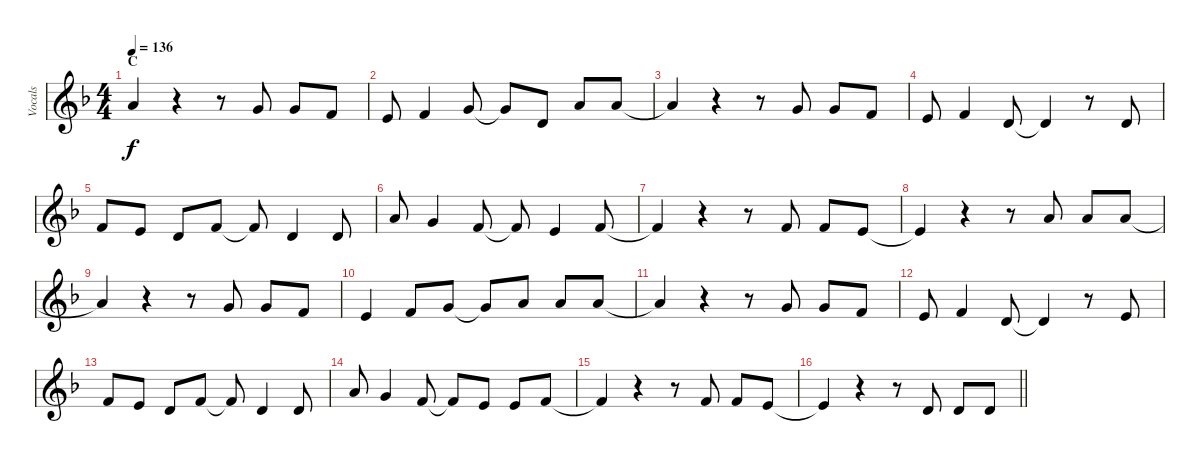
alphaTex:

\track ("Vocals" "Vocals") {instrument lead6voice}
\staff {score}
\tuning (E4 B3 G3 D3 A2 E2) {hide}
\ts (4 4)
\section ("" "C")
\tempo 136
\clef g2
\ks dminor
5.1{t}.4{dy f} r.4 r.8 3.1.8 3.1.8 1.1.8 |
0.1.8 1.1.4 3.1.8 3.1{t}.8 3.2.8 5.1.8 5.1.8 |
5.1{t}.4 r.4 r.8 3.1.8 3.1.8 1.1.8 |
0.1.8 1.1.4 3.2.8 3.2{t}.4 r.8 3.2.8 |
1.1.8 0.1.8 3.2.8 1.1.8 1.1{t}.8 3.2.4 3.2.8 |
5.1.8 3.1.4 1.1.8 1.1{t}.8 0.1.4 1.1.8 |
1.1{t}.4 r.4 r.8 1.1.8 1.1.8 0.1.8 |
0.1{t}.4 r.4 r.8 5.1.8 5.1.8 5.1.8 |
5.1{t}.4 r.4 r.8 3.1.8 3.1.8 1.1.8 |
0.1.4 1.1.8 3.1.8 3.1{t}.8 5.1.8 5.1.8 5.1.8 |
5.1{t}.4 r.4 r.8 3.1.8 3.1.8 1.1.8 |
0.1.8 1.1.4 3.2.8 3.2{t}.4 r.8 0.1.8 |
1.1.8 0.1.8 3.2.8 1.1.8 1.1{t}.8 3.2.4 3.2.8 |
5.1.8 3.1.4 6.2.8 6.2{t}.8 0.1.8 0.1.8 1.1.8 |
1.1{t}.4 r.4 r.8 1.1.8 1.1.8 0.1.8 |
\barLineRight lightlight
0.1{t}.4 r.4 r.8 3.2.8 3.2.8 3.2.8
